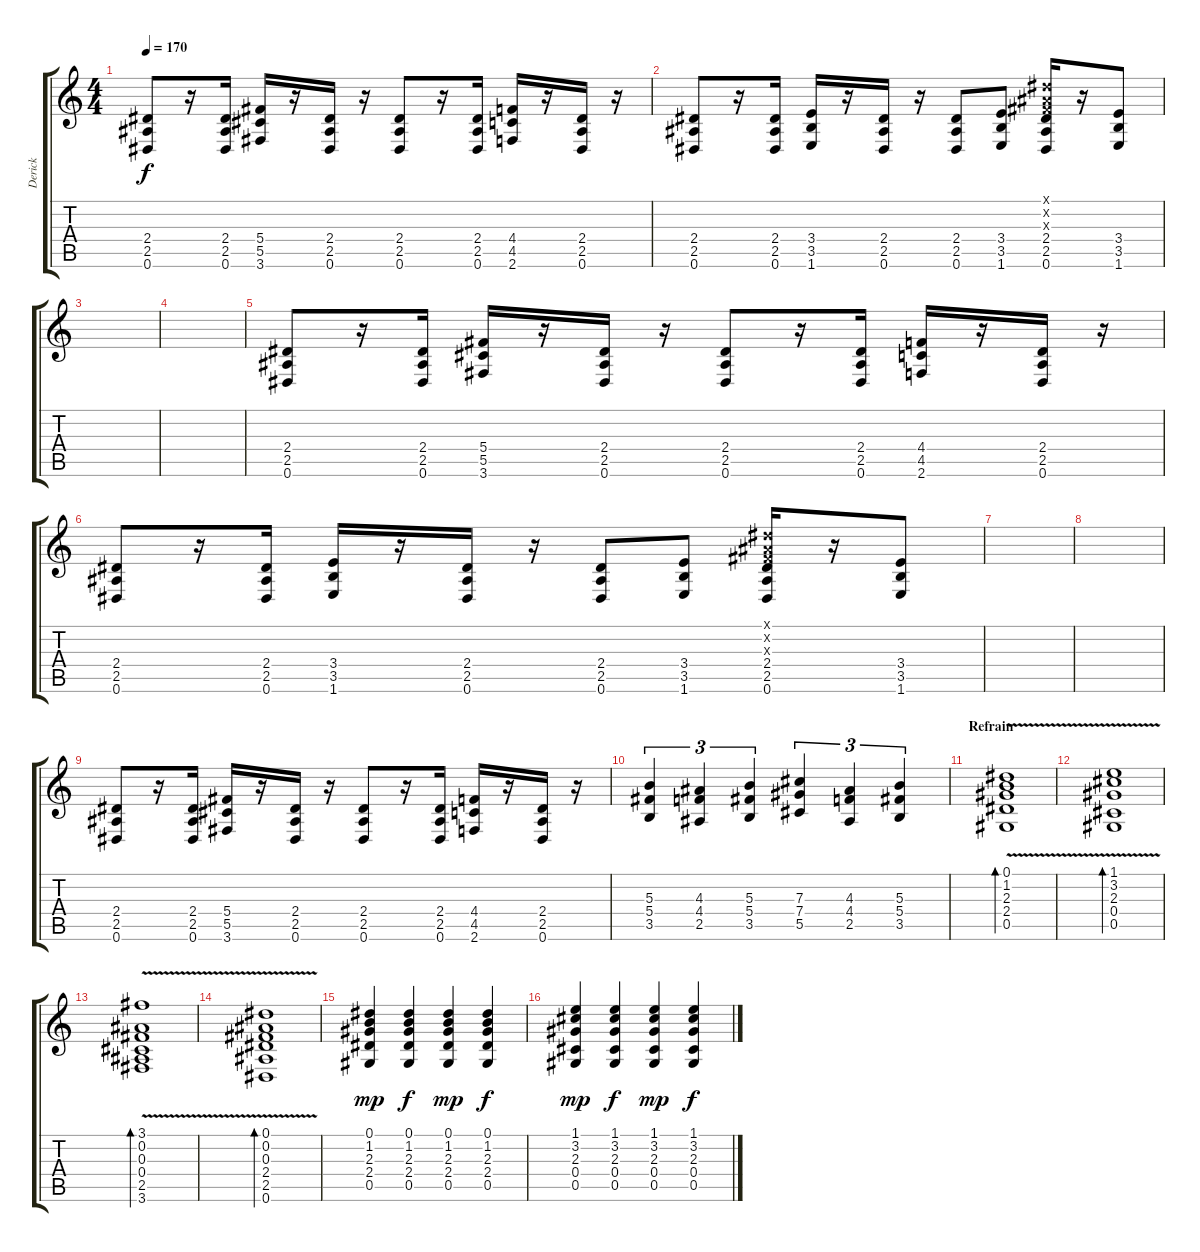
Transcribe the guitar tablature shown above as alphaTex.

\track ("Derick" "Derick") {instrument distortionguitar}
\staff {score tabs}
\tuning (Eb4 Bb3 Gb3 Db3 Ab2 Eb2) {hide}
\ts (4 4)
\tempo 170
\clef g2
\ks c
(2.4 2.5 0.6).8{dy f} r.16 (2.4 2.5 0.6).16 (5.4 5.5 3.6).16 r.16 (2.4 2.5 0.6).16 r.16 (2.4 2.5 0.6).8 r.16 (2.4 2.5 0.6).16 (4.4 4.5 2.6).16 r.16 (2.4 2.5 0.6).16 r.16 |
(2.4 2.5 0.6).8 r.16 (2.4 2.5 0.6).16 (3.4 3.5 1.6).16 r.16 (2.4 2.5 0.6).16 r.16 (2.4 2.5 0.6).8 (3.4 3.5 1.6).8 (0.1{x} 0.2{x} 0.3{x} 2.4 2.5 0.6).16 r.16 (3.4 3.5 1.6).8 |
|
|
(2.4 2.5 0.6).8 r.16 (2.4 2.5 0.6).16 (5.4 5.5 3.6).16 r.16 (2.4 2.5 0.6).16 r.16 (2.4 2.5 0.6).8 r.16 (2.4 2.5 0.6).16 (4.4 4.5 2.6).16 r.16 (2.4 2.5 0.6).16 r.16 |
(2.4 2.5 0.6).8 r.16 (2.4 2.5 0.6).16 (3.4 3.5 1.6).16 r.16 (2.4 2.5 0.6).16 r.16 (2.4 2.5 0.6).8 (3.4 3.5 1.6).8 (0.1{x} 0.2{x} 0.3{x} 2.4 2.5 0.6).16 r.16 (3.4 3.5 1.6).8 |
|
|
(2.4 2.5 0.6).8 r.16 (2.4 2.5 0.6).16 (5.4 5.5 3.6).16 r.16 (2.4 2.5 0.6).16 r.16 (2.4 2.5 0.6).8 r.16 (2.4 2.5 0.6).16 (4.4 4.5 2.6).16 r.16 (2.4 2.5 0.6).16 r.16 |
(5.3 5.4 3.5).4{tu (3 2)} (4.3 4.4 2.5).4{tu (3 2)} (5.3 5.4 3.5).4{tu (3 2)} (7.3 7.4 5.5).4{tu (3 2)} (4.3 4.4 2.5).4{tu (3 2)} (5.3 5.4 3.5).4{tu (3 2)} |
\section ("" "Refrain")
(0.1 1.2 2.3 2.4{v} 0.5).1{bd 240 instrument electricguitarclean} |
(1.1 3.2 2.3 0.4{v} 0.5).1{bd 240} |
(3.1 0.2 0.3{v} 0.4 2.5 3.6).1{bd 240} |
(0.1 0.2 0.3 2.4{v} 2.5 0.6).1{bd 240} |
(0.1 1.2 2.3 2.4 0.5).4{dy mp instrument electricguitarclean} (0.1 1.2 2.3 2.4 0.5).4{dy f} (0.1 1.2 2.3 2.4 0.5).4{dy mp} (0.1 1.2 2.3 2.4 0.5).4{dy f} |
(1.1 3.2 2.3 0.4 0.5).4{dy mp} (1.1 3.2 2.3 0.4 0.5).4{dy f} (1.1 3.2 2.3 0.4 0.5).4{dy mp} (1.1 3.2 2.3 0.4 0.5).4{dy f}
